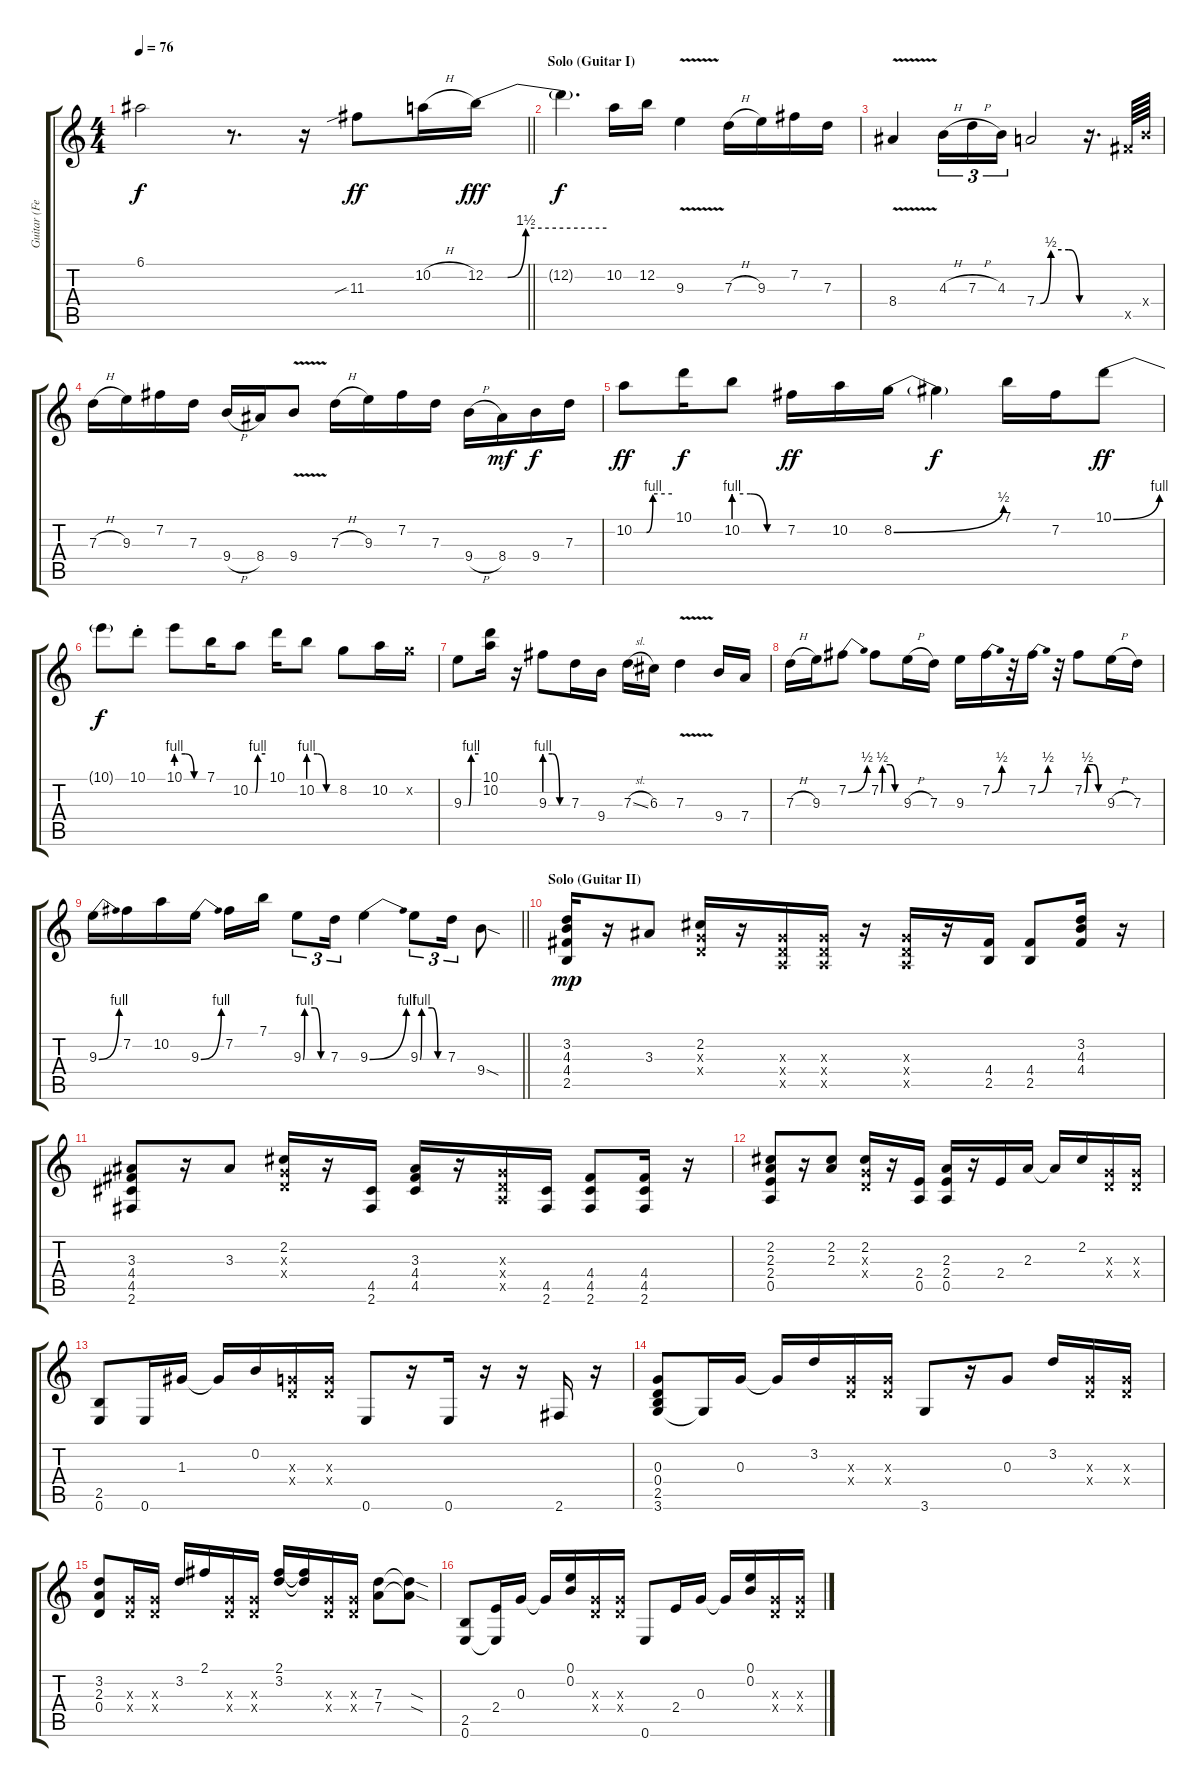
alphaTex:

\track ("Guitar (Felder) left ch" "Guitar (Fe") {instrument electricguitarclean}
\staff {score tabs}
\tuning (E4 B3 G3 D3 A2 E2) {hide}
\ts (4 4)
\tempo 76
\clef g2
\barLineRight lightlight
\ks c
6.1.2{dy f} r.8{d} r.16 11.3{sib}.8{dy ff instrument distortionguitar} 10.2{h}.16 12.2{be (custom 0 0 11 0 20 6 60 6)}.16{dy fff} |
\section ("" "Solo (Guitar I)")
12.2{t}.4{d dy f} 10.2.16{instrument distortionguitar} 12.2.16 9.3{v}.4 7.3{h}.16 9.3.16 7.2.16 7.3.16 |
8.4{v}.4{instrument distortionguitar} 4.3{h}.16{tu (3 2)} 7.3{h}.16{tu (3 2)} 4.3.16{tu (3 2)} 7.4{be (custom 0 0 5 0 20 2 45 2 60 0)}.2 r.16{d} 9.5{x}.64 9.4{x}.64 |
7.3{h}.16 9.3.16 7.2.16 7.3.16 9.4{h}.16 8.4.16 9.4{v}.8 7.3{h}.16 9.3.16 7.2.16 7.3.16 9.4{h}.16 8.4.16{dy mf} 9.4.16{dy f} 7.3.16 |
10.2{be (custom 0 0 20 0 30 4 60 4)}.8{dy ff} 10.1.16{dy f} 10.2{be (custom 0 4 20 4 40 0 60 0)}.8 7.2.16{dy ff} 10.2.16 8.2{be (bend 0 0 60 2)}.16 8.2{t}.4{dy f} 7.1.16 7.2.16 10.1{be (bend 0 0 60 4)}.8{dy ff} |
10.1{t}.8{dy f} 10.1{st}.8 10.1{be (custom 0 4 20 4 40 0 60 0)}.8 7.1.16 10.2{be (custom 0 0 20 0 30 4 60 4)}.8 10.1.16 10.2{be (custom 0 4 20 4 40 0 60 0)}.8 8.2.8 10.2.16 8.2{x}.16 |
9.3{be (custom 0 0 20 0 30 4 60 4)}.8 (10.1 10.2).16 r.16 9.3{be (custom 0 4 20 4 40 0 60 0)}.8 7.3.16 9.4.16 7.3{sl}.16 6.3.16 7.3{v}.4 9.4.16 7.4.16 |
7.3{h}.16 9.3.16 7.2{be (bend 0 0 60 2)}.8 7.2{be (custom 0 0 5 2 30 2 45 0 60 0)}.8 9.3{h}.16 7.3.16 9.3.16 7.2{be (bend 0 0 60 2)}.16 r.32 7.2{be (bend 0 0 60 2)}.16 r.32 7.2{be (custom 0 0 10 2 30 2 45 0 60 0)}.8 9.3{h}.16 7.3.16 |
\barLineRight lightlight
9.3{be (bend 0 0 60 4)}.16 7.2.16 10.2.16 9.3{be (bend 0 0 60 4)}.16 7.2.16 7.1.16 9.3{be (custom 0 0 4 4 30 4 45 0 60 0)}.8{tu (3 2)} 7.3.16{tu (3 2)} 9.3{be (bend 0 0 60 4)}.4 9.3{be (custom 0 0 4 4 30 4 45 0 60 0)}.8{tu (3 2)} 7.3.16{tu (3 2)} 9.4{sod}.8 |
\section ("" "Solo (Guitar II)")
(3.2 4.3 4.4 2.5).16{dy mp} r.16 3.3.8 (2.2 0.3{x} 0.4{x}).16 r.16 (0.3{x} 0.4{x} 0.5{x}).16 (0.3{x} 0.4{x} 0.5{x}).16 r.16 (0.3{x} 0.4{x} 0.5{x}).16 r.16 (4.4 2.5).16 (4.4 2.5).8 (3.2 4.3 4.4).16 r.16 |
(3.3 4.4 4.5 2.6).8 r.16 3.3.8 (2.2 0.3{x} 0.4{x}).16 r.16 (4.5 2.6).16 (3.3 4.4 4.5).16 r.16 (0.3{x} 0.4{x} 0.5{x}).16 (4.5 2.6).16 (4.4 4.5 2.6).8 (4.4 4.5 2.6).16 r.16 |
(2.2 2.3 2.4 0.5).8 r.16 (2.2 2.3).8 (2.2 0.3{x} 0.4{x}).16 r.16 (2.4 0.5).16 (2.3 2.4 0.5).16 r.16 2.4.16 2.3.16 2.3{t}.16 2.2.16 (0.3{x} 0.4{x}).16 (0.3{x} 0.4{x}).16 |
(2.5 0.6).8 0.6.16 1.3.16 1.3{t}.16 0.2.16 (0.3{x} 0.4{x}).16 (0.3{x} 0.4{x}).16 0.6.8 r.16 0.6.16 r.16 r.16 2.6.16 r.16 |
(0.3 0.4 2.5 3.6).8 3.6{t}.16 0.3.16 0.3{t}.16 3.2.16 (0.3{x} 0.4{x}).16 (0.3{x} 0.4{x}).16 3.6.8 r.16 0.3.8 3.2.16 (0.3{x} 0.4{x}).16 (0.3{x} 0.4{x}).16 |
(3.2 2.3 0.4).8 (0.3{x} 0.4{x}).16 (0.3{x} 0.4{x}).16 3.2.16 2.1.16 (0.3{x} 0.4{x}).16 (0.3{x} 0.4{x}).16 (2.1 3.2).16 (2.1{t} 3.2{t}).16 (0.3{x} 0.4{x}).16 (0.3{x} 0.4{x}).16 (7.3 7.4).8 (7.3{sod t} 7.4{sod t}).8 |
(2.5 0.6).8 (2.4 0.6{t}).16 0.3.16 0.3{t}.16 (0.1 0.2).16 (0.3{x} 0.4{x}).16 (0.3{x} 0.4{x}).16 0.6.8 2.4.16 0.3.16 0.3{t}.16 (0.1 0.2).16 (0.3{x} 0.4{x}).16 (0.3{x} 0.4{x}).16
